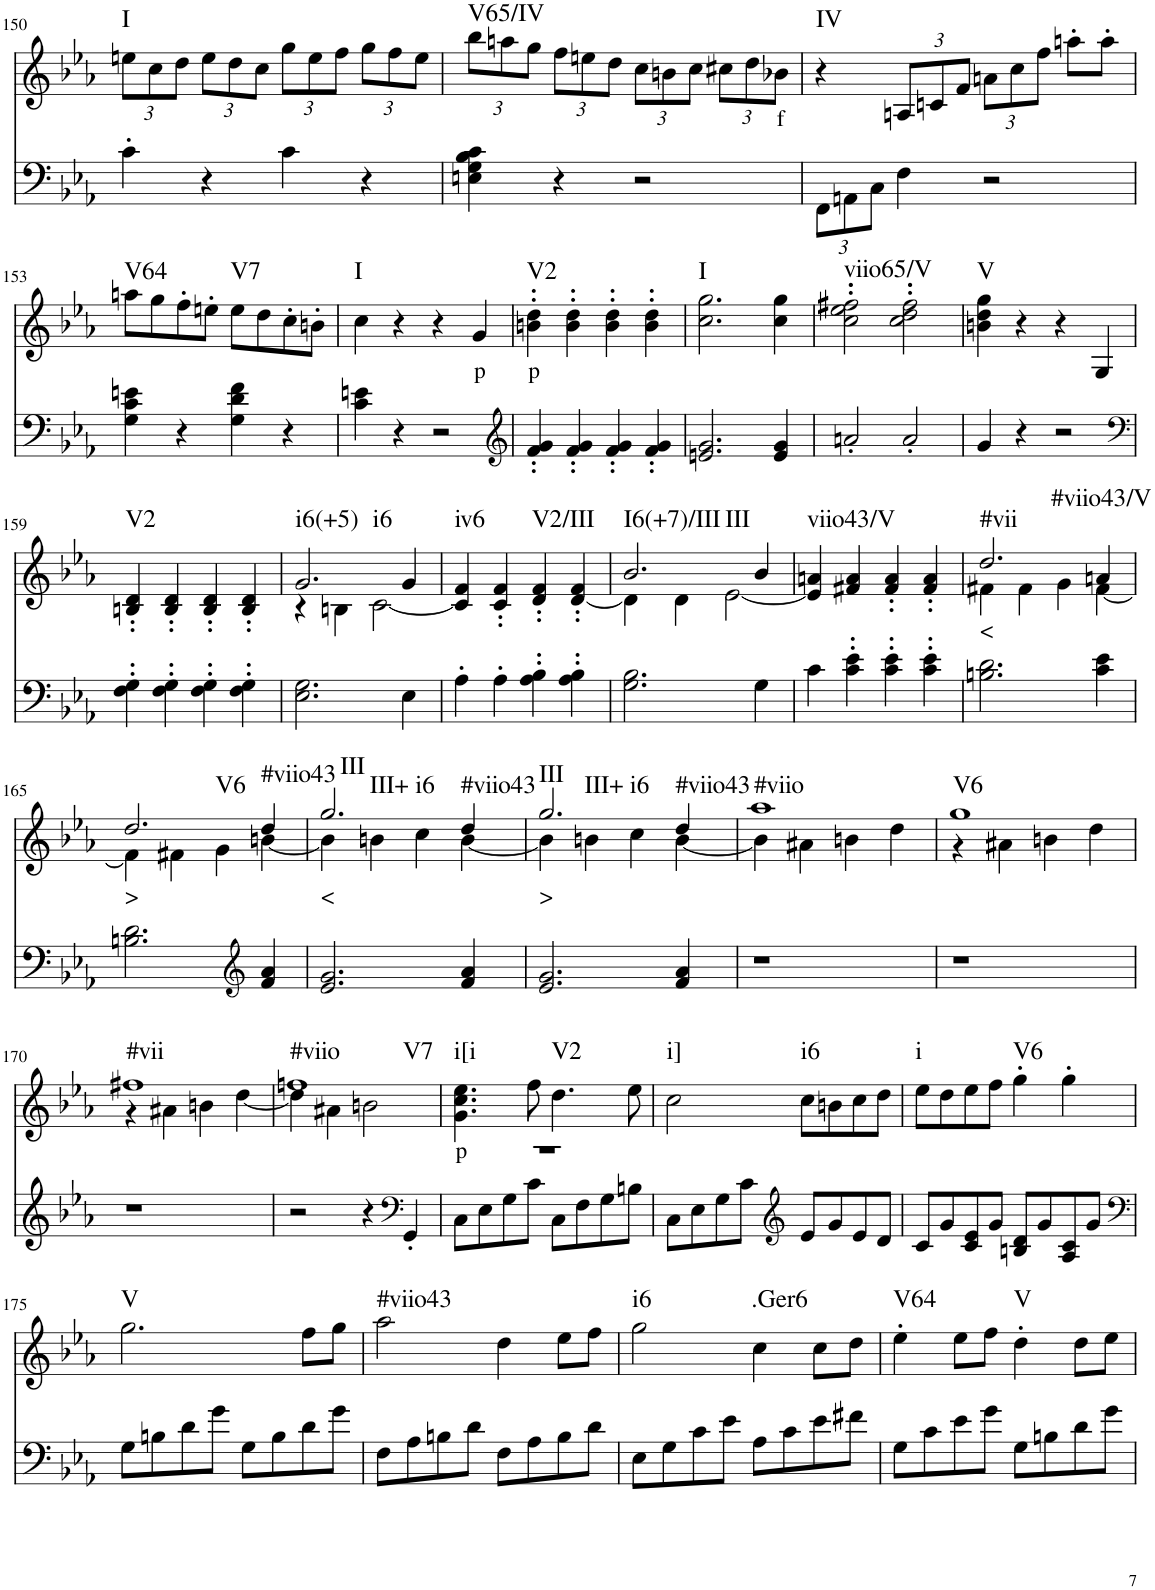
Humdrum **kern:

**kern	**kern	**text	**harte
*part2	*part1	*part1	*part1
*staff2	*staff1	*staff1	*
*I"piano	*I"piano	*	*
*I'Pno	*I'Pno	*	*
!!LO:PB:g=z
*clefF4	*clefG2	*	*
*k[b-e-a-]	*k[b-e-a-]	*	*
*c:	*c:	*	*
*M2/2	*M2/2	*	*
*	*Xbrackettup	*	*
=150	=150	=150	=150
!	!	!	!LO:H:kt=I
4c'\	12een\L	.	N
.	12cc\	.	.
.	12dd\J	.	.
4r	12ee\L	.	.
.	12dd\	.	.
.	12cc\J	.	.
4c\	12gg\L	.	.
.	12ee\	.	.
.	12ff\J	.	.
4r	12gg\L	.	.
.	12ff\	.	.
.	12ee\J	.	.
=151	=151	=151	=151
!	!	!	!LO:H:kt=V65/IV
4En\ 4G\ 4B-\ 4c\	12bb-\L	.	N
.	12aan\	.	.
.	12gg\J	.	.
4r	12ff\L	.	.
.	12een\	.	.
.	12dd\J	.	.
2r	12cc\L	.	.
.	12bn\	.	.
.	12cc\J	.	.
.	12cc#X\L	.	.
.	12dd\	.	.
!	!	!LO:LY:b	!
.	12b-X\J	f	.
=152	=152	=152	=152
*Xbrackettup	*	*	*
!	!	!	!LO:H:kt=IV
12FF\L	4r	.	N
12AAn\	.	.	.
12C\J	.	.	.
4F\	12An/L	.	.
.	12cn/	.	.
.	12f/J	.	.
2r	12an\L	.	.
.	12cc\	.	.
.	12ff\J	.	.
.	8aan'\L	.	.
.	8aa'\J	.	.
!!LO:LB:g=z
=153	=153	=153	=153
!	!	!	!LO:H:kt=V64
4G\ 4c\ 4en\	8aan\L	.	N
.	8gg\	.	.
4r	8ff'\	.	.
.	8een'\J	.	.
!	!	!	!LO:H:kt=V7
4G\ 4d\ 4f\	8ee\L	.	N
.	8dd\	.	.
4r	8cc'\	.	.
.	8bn'\J	.	.
=154	=154	=154	=154
!	!	!	!LO:H:kt=I
4c\ 4en\	4cc\	.	N
4r	4r	.	.
2r	4r	.	.
!	!	!LO:LY:b	!
.	4g/	p	.
=155	=155	=155	=155
*clefG2	*	*	*
!	!	!LO:LY:b	!LO:H:kt=V2
4f/' 4g/'	4bn\' 4dd\'	p	N
4f/' 4g/'	4b\' 4dd\'	.	.
4f/' 4g/'	4b\' 4dd\'	.	.
4f/' 4g/'	4b\' 4dd\'	.	.
=156	=156	=156	=156
!	!	!	!LO:H:kt=I
2.en/ 2.g/	2.cc\ 2.gg\	.	N
4e/ 4g/	4cc\ 4gg\	.	.
=157	=157	=157	=157
!	!	!	!LO:H:kt=viio65/V
2an'/	2cc\' 2ee-\' 2ff#X\'	.	N
2a'/	2cc\' 2dd\' 2ff#\'	.	.
=158	=158	=158	=158
!	!	!	!LO:H:kt=V
4g/	4bn\ 4dd\ 4gg\	.	N
4r	4r	.	.
2r	4r	.	.
.	4G/	.	.
!!LO:LB:g=z
=159	=159	=159	=159
*clefF4	*	*	*
!	!	!	!LO:H:kt=V2
4F\' 4G\'	4Bn/' 4d/'	.	N
4F\' 4G\'	4B/' 4d/'	.	.
4F\' 4G\'	4B/' 4d/'	.	.
4F\' 4G\'	4B/' 4d/'	.	.
=160	=160	=160	=160
*	*^	*	*
!	!	!	!	!LO:H:n=1:kt=i6(+5)
!	!	!	!	!LO:H:n=2:kt=i6
2.E-\ 2.G\	2.g/	4r	.	N N
.	.	4Bn\	.	.
.	.	[2c\	.	.
4E-\	4g/	.	.	.
*	*v	*v	*	*
=161	=161	=161	=161
!	!	!	!LO:H:kt=iv6
4A-'\	4c/] 4f/	.	N
4A-'\	4c/' 4f/'	.	.
!	!	!	!LO:H:kt=V2/III
4A-\' 4B-\'	4d/' 4f/'	.	N
4A-\' 4B-\'	[4d/' 4f/'	.	.
=162	=162	=162	=162
*	*^	*	*
!	!	!	!	!LO:H:n=1:kt=I6(+7)/III
!	!	!	!	!LO:H:n=2:kt=III
2.G\ 2.B-\	2.b-/	4d\]	.	N N
.	.	4d\	.	.
.	.	[2e-\	.	.
4G\	4b-/	.	.	.
*	*v	*v	*	*
=163	=163	=163	=163
!	!	!	!LO:H:kt=viio43/V
4c\	4e-/] 4an/	.	N
4c\' 4e-\'	4f#X/ 4a/	.	.
4c\' 4e-\'	4f#/' 4a/'	.	.
4c\' 4e-\'	4f#/' 4a/'	.	.
=164	=164	=164	=164
*	*^	*	*
!	!	!	!LO:LY:b	!LO:H:kt=#vii
2.Bn\ 2.d\	2.dd/	4f#X\	<	N
.	.	4f#\	.	.
.	.	4g\	.	.
!	!	!	!	!LO:H:kt=#viio43/V
4c\ 4e-\	4an/	[4f#\	.	N
!!LO:LB:g=z	!!
=165	=165	=165	=165	=165
!	!	!	!LO:LY:b	!LO:H:kt=V6
2.Bn\ 2.d\	2.dd/	4f#\]	>	N
.	.	4f#X\	.	.
.	.	4g\	.	.
*clefG2	*	*	*	*
!	!	!	!	!LO:H:kt=#viio43
4f/ 4a-/	4dd/	[4bn\	.	N
=166	=166	=166	=166	=166
!	!	!	!LO:LY:b	!LO:H:n=1:kt=III
!	!	!	!	!LO:H:n=2:kt=III+
!	!	!	!	!LO:H:n=3:kt=i6
2.e-/ 2.g/	2.gg/	4b\]	<	N N N
.	.	4bn\	.	.
.	.	4cc\	.	.
!	!	!	!	!LO:H:kt=#viio43
4f/ 4a-/	4dd/	[4b\	.	N
=167	=167	=167	=167	=167
!	!	!	!LO:LY:b	!LO:H:n=1:kt=III
!	!	!	!	!LO:H:n=2:kt=III+
!	!	!	!	!LO:H:n=3:kt=i6
2.e-/ 2.g/	2.gg/	4b\]	>	N N N
.	.	4bn\	.	.
.	.	4cc\	.	.
!	!	!	!	!LO:H:kt=#viio43
4f/ 4a-/	4dd/	[4b\	.	N
=168	=168	=168	=168	=168
!	!	!	!	!LO:H:kt=#viio
1r	1aa-	4b\]	.	N
.	.	4a#X\	.	.
.	.	4bn\	.	.
.	.	4dd\	.	.
=169	=169	=169	=169	=169
!	!	!	!	!LO:H:kt=V6
1r	1gg	4r	.	N
.	.	4a#X\	.	.
.	.	4bn\	.	.
.	.	4dd\	.	.
!!LO:LB:g=z	!!
=170	=170	=170	=170	=170
!	!	!	!	!LO:H:kt=#vii
1r	1ff#X	4r	.	N
.	.	4a#X\	.	.
.	.	4bn\	.	.
.	.	[4dd\	.	.
=171	=171	=171	=171	=171
!	!	!	!	!LO:H:n=1:kt=#viio
!	!	!	!	!LO:H:n=2:kt=V7
2r	1ffn	4dd\]	.	N N
.	.	4a#X\	.	.
4r	.	2bn\	.	.
*clefF4	*	*	*	*
4GG'/	.	.	.	.
=172	=172	=172	=172	=172
!	!	!	!LO:LY:b	!LO:H:kt=i[i
8C\L	4.g\ 4.cc\ 4.ee-\	1r	p	N
8E-\	.	.	.	.
8G\	.	.	.	.
8c\J	8ff\	.	.	.
!	!	!	!	!LO:H:kt=V2
8C\L	4.dd\	.	.	N
8F\	.	.	.	.
8G\	.	.	.	.
8Bn\J	8ee-\	.	.	.
*	*v	*v	*	*
=173	=173	=173	=173
!	!	!	!LO:H:kt=i]
8C\L	2cc\	.	N
8E-\	.	.	.
8G\	.	.	.
8c\J	.	.	.
*clefG2	*	*	*
!	!	!	!LO:H:kt=i6
8e-/L	8cc\L	.	N
8g/	8bn\	.	.
8e-/	8cc\	.	.
8d/J	8dd\J	.	.
=174	=174	=174	=174
!	!	!	!LO:H:kt=i
8c/L	8ee-\L	.	N
8g/	8dd\	.	.
8c/ 8e-/	8ee-\	.	.
8g/J	8ff\J	.	.
!	!	!	!LO:H:kt=V6
8Bn/ 8d/L	4gg'\	.	N
8g/	.	.	.
8A-/ 8c/	4gg'\	.	.
8g/J	.	.	.
!!LO:LB:g=z
=175	=175	=175	=175
*clefF4	*	*	*
!	!	!	!LO:H:kt=V
8G\L	2.gg\	.	N
8Bn\	.	.	.
8d\	.	.	.
8g\J	.	.	.
8G\L	.	.	.
8B\	.	.	.
8d\	8ff\L	.	.
8g\J	8gg\J	.	.
=176	=176	=176	=176
!	!	!	!LO:H:kt=#viio43
8F\L	2aa-\	.	N
8A-\	.	.	.
8Bn\	.	.	.
8d\J	.	.	.
8F\L	4dd\	.	.
8A-\	.	.	.
8B\	8ee-\L	.	.
8d\J	8ff\J	.	.
=177	=177	=177	=177
!	!	!	!LO:H:kt=i6
8E-\L	2gg\	.	N
8G\	.	.	.
8c\	.	.	.
8e-\J	.	.	.
!	!	!	!LO:H:kt=.Ger6
8A-\L	4cc\	.	N
8c\	.	.	.
8e-\	8cc\L	.	.
8f#X\J	8dd\J	.	.
=178	=178	=178	=178
!	!	!	!LO:H:kt=V64
8G\L	4ee-'\	.	N
8c\	.	.	.
8e-\	8ee-\L	.	.
8g\J	8ff\J	.	.
!	!	!	!LO:H:kt=V
8G\L	4dd'\	.	N
8Bn\	.	.	.
8d\	8dd\L	.	.
8g\J	8ee-\J	.	.
=	=	=	=
*-	*-	*-	*-
